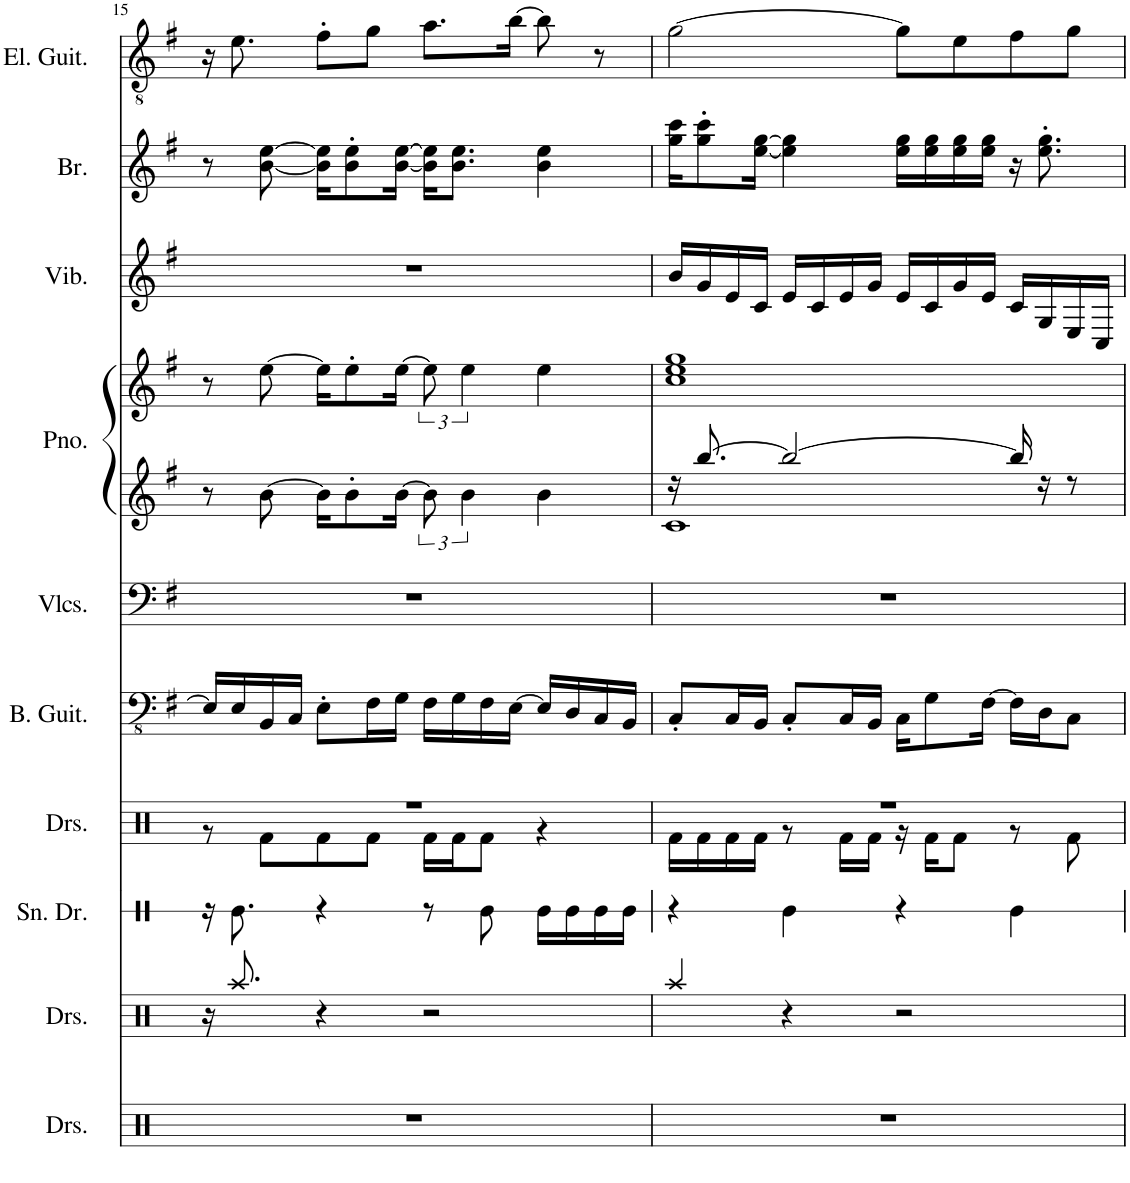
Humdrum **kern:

**kern	**kern	**kern	**kern	**kern	**kern	**kern	**kern	**kern	**kern	**kern
*part10	*part9	*part8	*part7	*part6	*part5	*part4	*part4	*part3	*part2	*part1
*staff11	*staff10	*staff9	*staff8	*staff7	*staff6	*staff5	*staff4	*staff3	*staff2	*staff1
*I"Drumset	*I"Drumset	*I"Snare Drum	*I"Drumset	*I"Bass Guitar	*I"Violoncellos	*I"Piano	*	*I"Vibraphone	*I"Brass	*I"Electric Guitar
*I'Drs.	*I'Drs.	*I'Sn. Dr.	*I'Drs.	*I'B. Guit.	*I'Vlcs.	*I'Pno.	*	*I'Vib.	*I'Br.	*I'El. Guit.
!!LO:PB:g=z
*clefX	*clefX	*clefX	*clefX	*clefFv4	*clefF4	*clefG2	*clefG2	*clefG2	*clefG2	*clefGv2
*k[]	*k[]	*k[]	*k[]	*k[f#]	*k[f#]	*k[f#]	*k[f#]	*k[f#]	*k[f#]	*k[f#]
*M4/4	*M4/4	*M4/4	*M4/4	*M4/4	*M4/4	*M4/4	*M4/4	*M4/4	*M4/4	*M4/4
=15	=15	=15	=15	=15	=15	=15	=15	=15	=15	=15
*	*	*	*^	*	*	*	*	*	*	*
1r	16r	16r	1r	8r	16EE/LL]	1r	8r	8r	1r	8r	16r
.	8.Raa/	8.Re\	.	.	16EE/	.	.	.	.	.	8.e\
.	.	.	.	8Rf\L	16BBB/	.	[8b\	[8ee\	.	[8b\ [8ee\	.
.	.	.	.	.	16CC/JJ	.	.	.	.	.	.
.	4r	4r	.	8Rf\	8EE'\L	.	16b\KL]	16ee\KL]	.	16b\] 16ee\]KL	8f#'\L
.	.	.	.	.	.	.	8b'\	8ee'\	.	8b\' 8ee\'	.
.	.	.	.	8Rf\J	16FF#\L	.	.	.	.	.	8g\J
.	.	.	.	.	16GG\JJ	.	[16b\Jk	[16ee\Jk	.	[16b\ [16ee\Jk	.
.	2r	8r	.	16Rf\LL	16FF#\LL	.	12b\]	12ee\]	.	16b\] 16ee\]KL	8.a\L
.	.	.	.	16Rf\J	16GG\	.	.	.	.	8.b\ 8.ee\J	.
.	.	.	.	.	.	.	6b\	6ee\	.	.	.
.	.	8Re\	.	8Rf\J	16FF#\	.	.	.	.	.	.
.	.	.	.	.	[16EE\JJ	.	.	.	.	.	[16b\Jk
.	.	16Re\LL	.	4r	16EE/LL]	.	4b\	4ee\	.	4b\ 4ee\	8b\]
.	.	16Re\	.	.	16DD/	.	.	.	.	.	.
.	.	16Re\	.	.	16CC/	.	.	.	.	.	8r
.	.	16Re\JJ	.	.	16BBB/JJ	.	.	.	.	.	.
=16	=16	=16	=16	=16	=16	=16	=16	=16	=16	=16	=16
*	*	*	*	*	*	*	*^	*	*	*	*
1r	4Raa/	4r	1r	16Rf\LL	8CC'/L	1r	16r	1c	1cc 1ee 1gg	16b/LL	16gg\ 16ccc\KL	[2g\
.	.	.	.	16Rf\	.	.	[8.bb/	.	.	16g/	8gg\' 8ccc\'	.
.	.	.	.	16Rf\	16CC/L	.	.	.	.	16e/	.	.
.	.	.	.	16Rf\JJ	16BBB/JJ	.	.	.	.	16c/JJ	[16ee\ [16gg\Jk	.
.	4r	4Re\	.	8r	8CC'/L	.	2bb/_	.	.	16e/LL	4ee\] 4gg\]	.
.	.	.	.	.	.	.	.	.	.	16c/	.	.
.	.	.	.	16Rf\LL	16CC/L	.	.	.	.	16e/	.	.
.	.	.	.	16Rf\JJ	16BBB/JJ	.	.	.	.	16g/JJ	.	.
.	2r	4r	.	16r	16CC\KL	.	.	.	.	16e/LL	16ee\ 16gg\LL	8g\L]
.	.	.	.	16Rf\KL	8GG\	.	.	.	.	16c/	16ee\ 16gg\	.
.	.	.	.	8Rf\J	.	.	.	.	.	16g/	16ee\ 16gg\	8e\
.	.	.	.	.	[16FF#\Jk	.	.	.	.	16e/JJ	16ee\ 16gg\JJ	.
.	.	4Re\	.	8r	16FF#\LL]	.	16bb/]	.	.	16c/LL	16r	8f#\
.	.	.	.	.	16DD\J	.	16r	.	.	16G/	8.ee\' 8.gg\'	.
.	.	.	.	8Rf\	8CC\J	.	8r	.	.	16E/	.	8g\J
.	.	.	.	.	.	.	.	.	.	16C/JJ	.	.
*	*	*	*v	*v	*	*	*v	*v	*	*	*	*
=	=	=	=	=	=	=	=	=	=	=
*-	*-	*-	*-	*-	*-	*-	*-	*-	*-	*-
